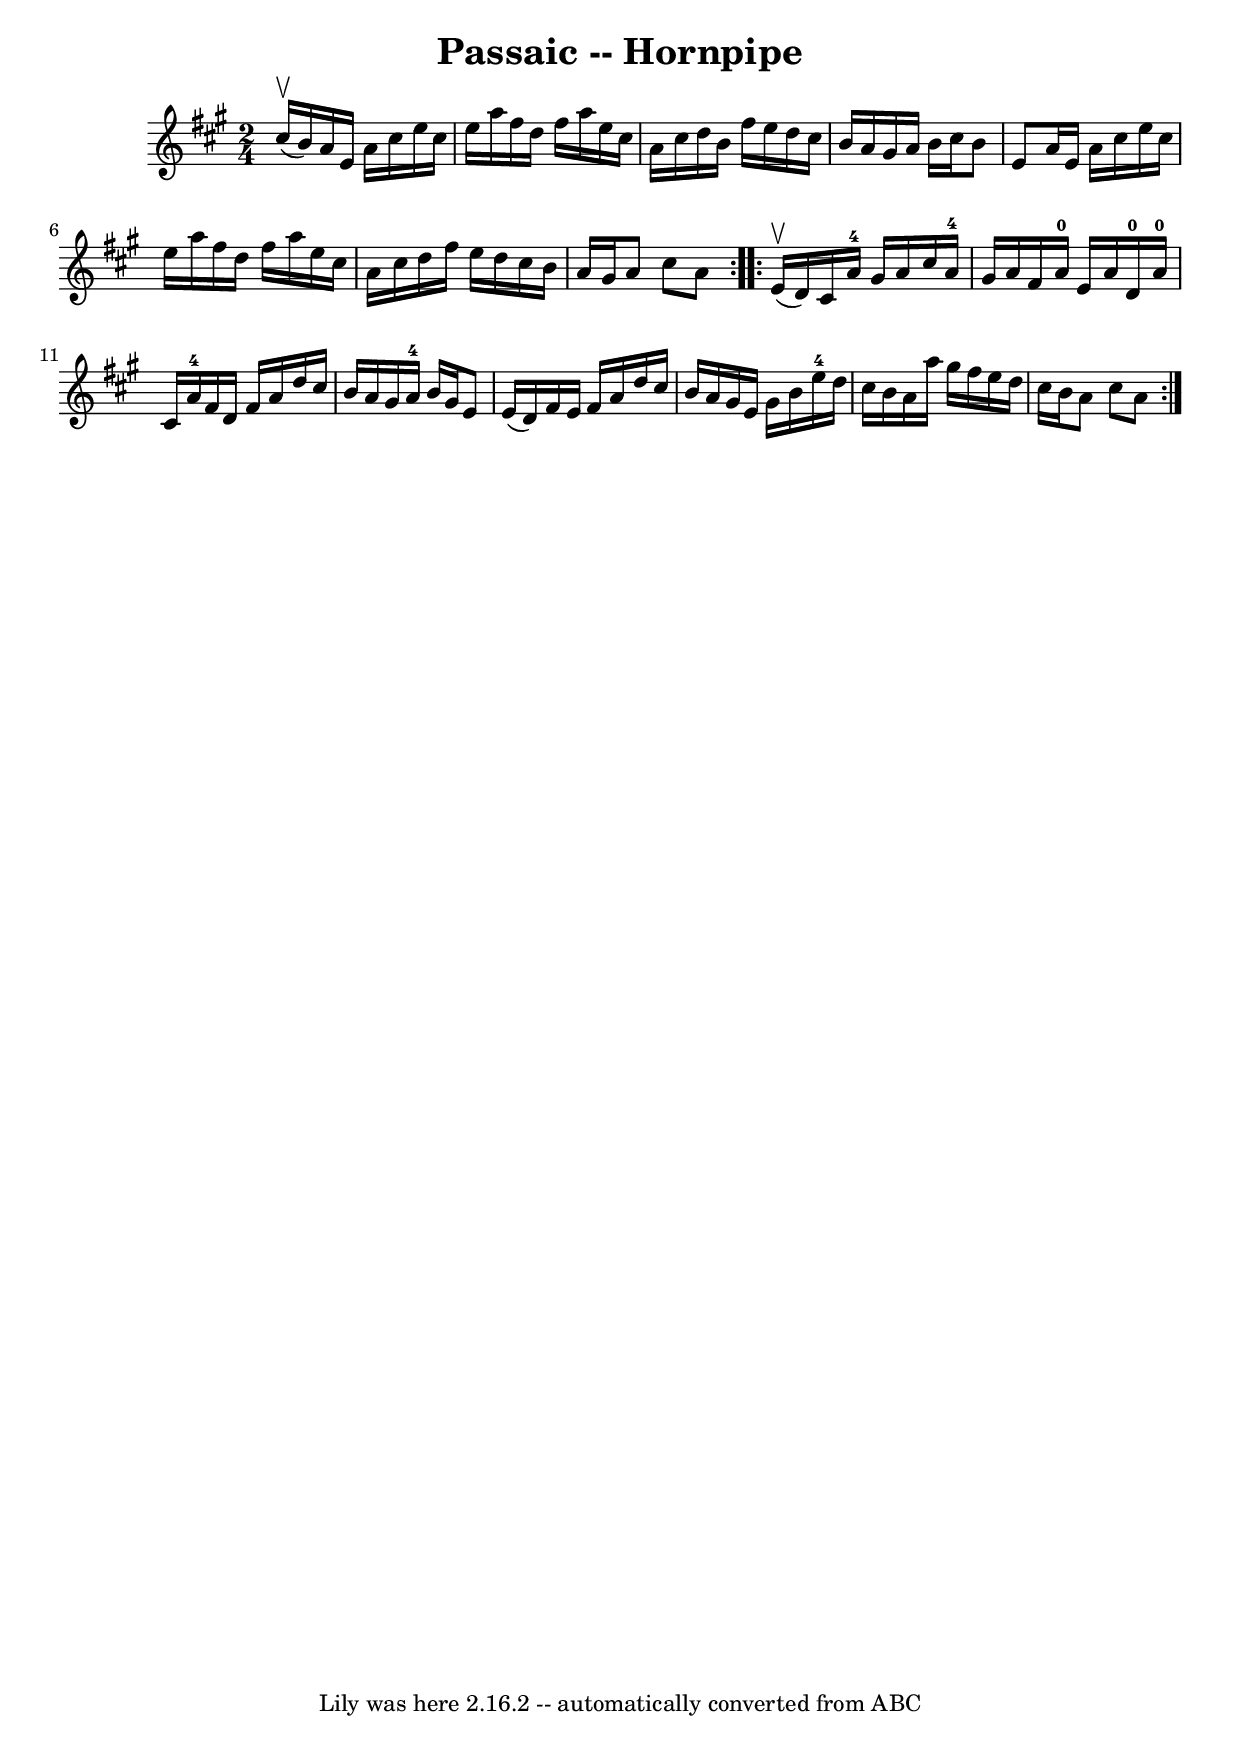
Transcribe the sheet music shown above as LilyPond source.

\version "2.16.2"
\include "Mammoth.ily"
\header {
  %% book = "Cole's 1000 Fiddle Tunes"
  crossRefNumber = "1"
  footnotes = ""
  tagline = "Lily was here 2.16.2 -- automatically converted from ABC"
  title = "Passaic -- Hornpipe"

}
voicedefault =  {



  \repeat volta 2 {

    \time 2/4 
    \key a \major     cis''16 (^\upbow b'16)  |
    a'16 e'16      a'16 cis''16 e''16 cis''16 e''16 a''16   |
    fis''16         d''16 fis''16 a''16 e''16 cis''16 a'16 cis''16   |
         d''16 b'16 fis''16 e''16 d''16 cis''16 b'16 a'16   |
         gis'16 a'16 b'16 cis''16 b'8 e'8   |
    a'16 e'16         a'16 cis''16 e''16 cis''16 e''16 a''16   |
    fis''16         d''16 fis''16 a''16 e''16 cis''16 a'16 cis''16   |
         d''16 fis''16 e''16 d''16 cis''16 b'16 a'16 gis'16    |
    a'8 cis''8 a'8  
  }     
  \repeat volta 2 {
    e'16 (^\upbow        d'16)  |
    cis'16 a'16-4 gis'16 a'16 cis''16 a'16-4 gis'16 a'16  |
    fis'16 a'16-0 e'16 a'16 d'16-0 a'16-0 cis'16 a'16-4 |
    fis'16 d'16 fis'16         a'16 d''16 cis''16 b'16 a'16   |
    gis'16 a'16-4 b'16      gis'16 e'8 e'16 (d'16)  |
    fis'16 e'16 fis'16         a'16 d''16 cis''16 b'16 a'16   |
    gis'16 e'16 gis'16        b'16 e''16-4 d''16 cis''16 b'16   |
    a'16 a''16         gis''16 fis''16 e''16 d''16 cis''16 b'16   |
    a'8    
    cis''8 a'8  
  }   

}

\score{
  <<

    \context Staff="default"
    {
      \voicedefault 
      
    }

  >>
  \layout {
    
  }
  \midi {
  }

}
